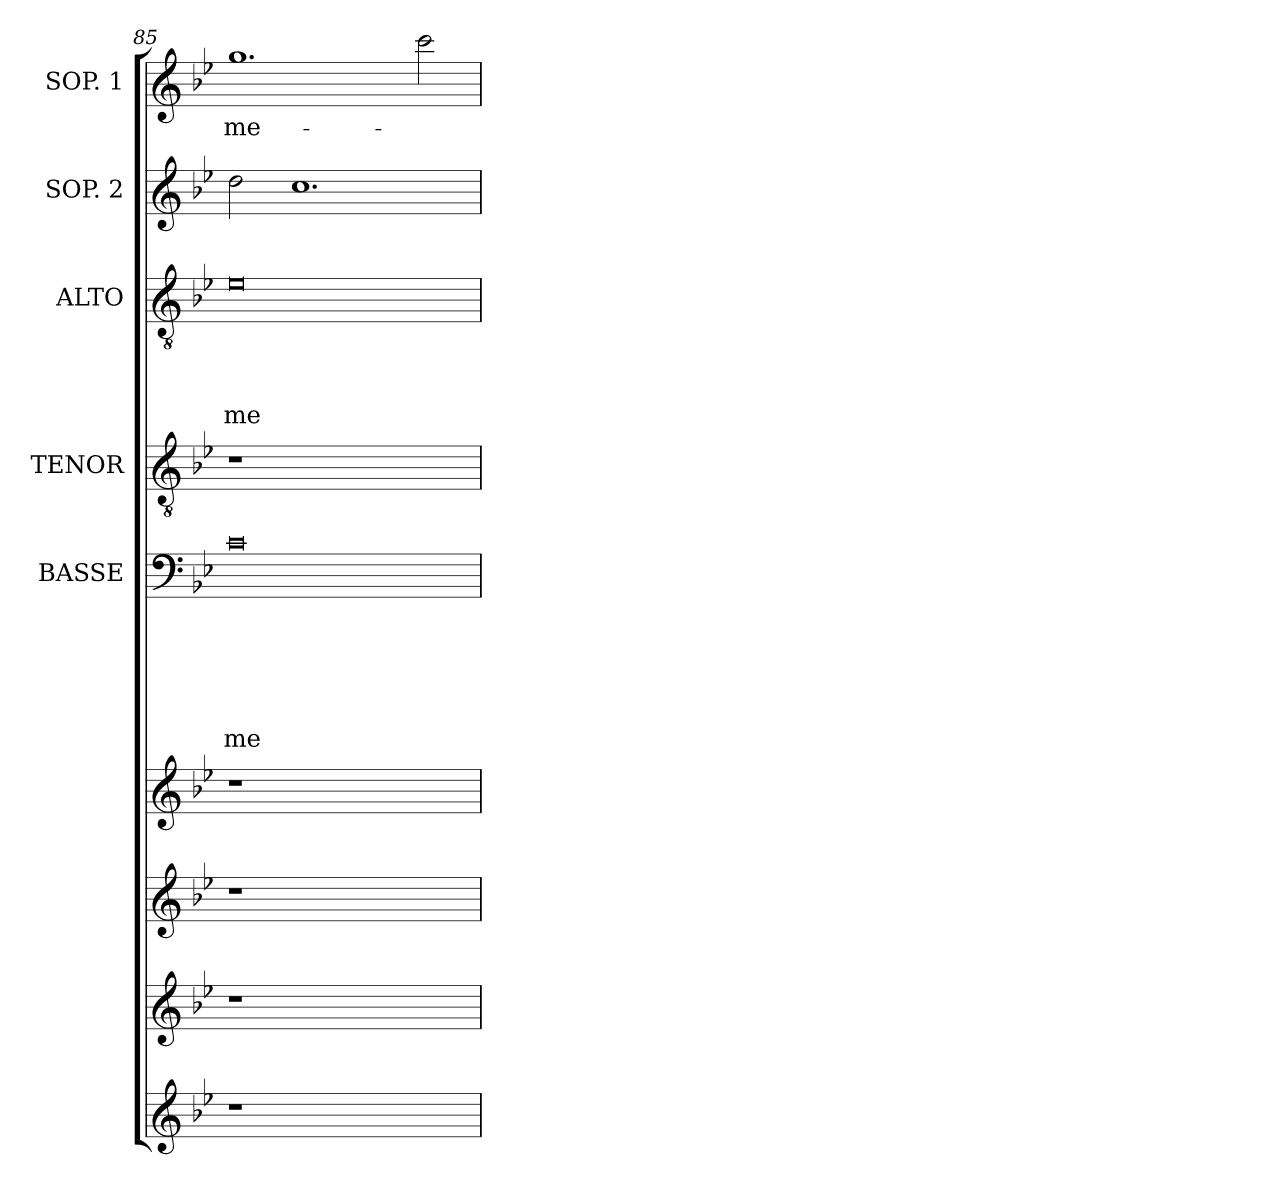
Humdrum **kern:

**kern	**kern	**kern	**kern	**kern	**text	**text	**text	**text	**text	**text	**kern	**kern	**text	**text	**text	**text	**kern	**kern	**text
*part9	*part8	*part7	*part6	*part5	*part5	*part5	*part5	*part5	*part5	*part5	*part4	*part3	*part3	*part3	*part3	*part3	*part2	*part1	*part1
*staff9	*staff8	*staff7	*staff6	*staff5	*staff5	*staff5	*staff5	*staff5	*staff5	*staff5	*staff4	*staff3	*staff3	*staff3	*staff3	*staff3	*staff2	*staff1	*staff1
*	*	*	*	*I"BASSE	*	*	*	*	*	*	*I"TENOR	*I"ALTO	*	*	*	*	*I"SOP. 2	*I"SOP. 1	*
*	*	*	*	*I'BAS.	*	*	*	*	*	*	*I'TEN.	*I'ALT.	*	*	*	*	*I'SOP. 2	*I'SOP. 1	*
*clefG2	*clefG2	*clefG2	*clefG2	*clefF4	*	*	*	*	*	*	*clefGv2	*clefGv2	*	*	*	*	*clefG2	*clefG2	*
*k[b-e-]	*k[b-e-]	*k[b-e-]	*k[b-e-]	*k[b-e-]	*	*	*	*	*	*	*k[b-e-]	*k[b-e-]	*	*	*	*	*k[b-e-]	*k[b-e-]	*
*B-:	*B-:	*B-:	*B-:	*B-:	*	*	*	*	*	*	*B-:	*B-:	*	*	*	*	*B-:	*B-:	*
=85	=85	=85	=85	=85	=85	=85	=85	=85	=85	=85	=85	=85	=85	=85	=85	=85	=85	=85	=85
!	!	!	!	!	!	!	!	!	!	!LO:LY:b	!	!	!	!	!	!LO:LY:b	!	!	!LO:LY:b
1r	1r	1r	1r	0c	.	.	.	.	.	me-	1r	0e-	.	.	.	me-	2dd\	1.gg	me-
.	.	.	.	.	.	.	.	.	.	.	.	.	.	.	.	.	1.cc	.	.
1ryy	1ryy	1ryy	1ryy	.	.	.	.	.	.	.	1ryy	.	.	.	.	.	.	.	.
.	.	.	.	.	.	.	.	.	.	.	.	.	.	.	.	.	.	2ccc\	.
=	=	=	=	=	=	=	=	=	=	=	=	=	=	=	=	=	=	=	=
*-	*-	*-	*-	*-	*-	*-	*-	*-	*-	*-	*-	*-	*-	*-	*-	*-	*-	*-	*-
